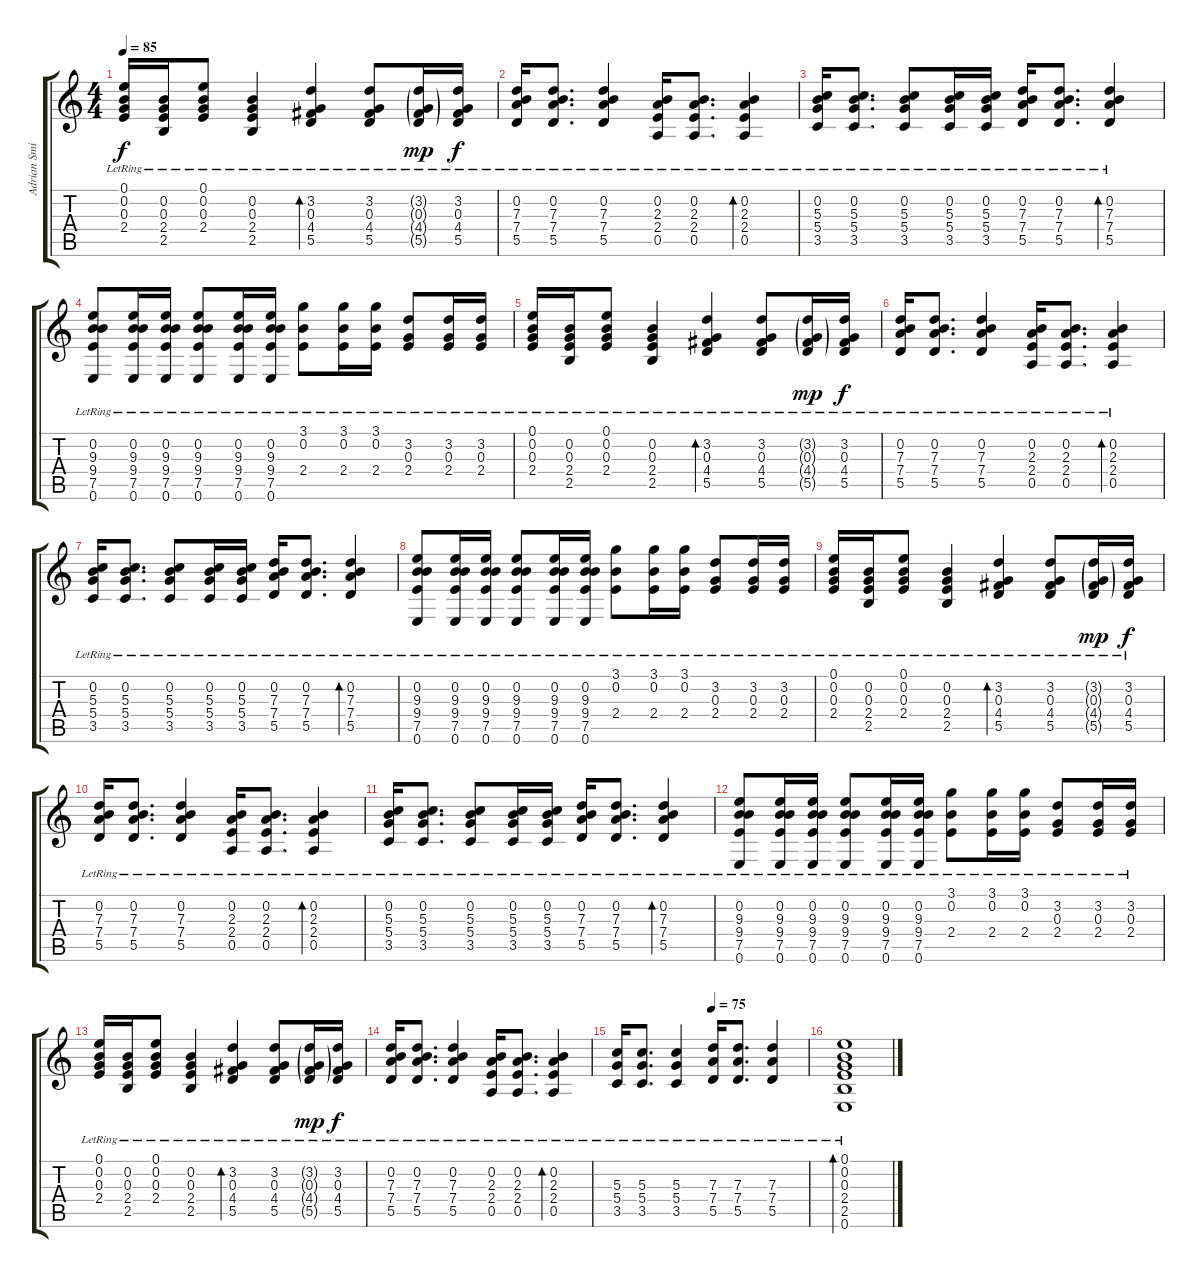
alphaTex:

\track ("Adrian Smith" "Adrian Smi") {instrument distortionguitar}
\staff {score tabs}
\tuning (E4 B3 G3 D3 A2 E2) {hide}
\ts (4 4)
\tempo 85
\clef g2
\ks c
(0.1{lr} 0.2{lr} 0.3{lr} 2.4{lr}).16{dy f} (0.2{lr} 0.3{lr} 2.4{lr} 2.5{lr}).16 (0.1{lr} 0.2{lr} 0.3{lr} 2.4{lr}).8 (0.2{lr} 0.3{lr} 2.4{lr} 2.5{lr}).4 (3.2{lr} 0.3{lr} 4.4{lr} 5.5{lr}).4{bd 120} (3.2{lr} 0.3{lr} 4.4{lr} 5.5{lr}).8 (3.2{g lr} 0.3{g lr} 4.4{g lr} 5.5{g lr}).16{dy mp} (3.2{lr} 0.3{lr} 4.4{lr} 5.5{lr}).16{dy f} |
(0.2{lr} 7.3{lr} 7.4{lr} 5.5{lr}).16 (0.2{lr} 7.3{lr} 7.4{lr} 5.5{lr}).8{d} (0.2{lr} 7.3{lr} 7.4{lr} 5.5{lr}).4 (0.2{lr} 2.3{lr} 2.4{lr} 0.5{lr}).16 (0.2{lr} 2.3{lr} 2.4{lr} 0.5{lr}).8{d} (0.2{lr} 2.3{lr} 2.4{lr} 0.5{lr}).4{bd 120} |
(0.2{lr} 5.3{lr} 5.4{lr} 3.5{lr}).16 (0.2{lr} 5.3{lr} 5.4{lr} 3.5{lr}).8{d} (0.2{lr} 5.3{lr} 5.4{lr} 3.5{lr}).8 (0.2{lr} 5.3{lr} 5.4{lr} 3.5{lr}).16 (0.2{lr} 5.3{lr} 5.4{lr} 3.5{lr}).16 (0.2{lr} 7.3{lr} 7.4{lr} 5.5{lr}).16 (0.2{lr} 7.3{lr} 7.4{lr} 5.5{lr}).8{d} (0.2{lr} 7.3{lr} 7.4{lr} 5.5{lr}).4{bd 120} |
(0.2{lr} 9.3{lr} 9.4{lr} 7.5{lr} 0.6{lr}).8 (0.2{lr} 9.3{lr} 9.4{lr} 7.5{lr} 0.6{lr}).16 (0.2{lr} 9.3{lr} 9.4{lr} 7.5{lr} 0.6{lr}).16 (0.2{lr} 9.3{lr} 9.4{lr} 7.5{lr} 0.6{lr}).8 (0.2{lr} 9.3{lr} 9.4{lr} 7.5{lr} 0.6{lr}).16 (0.2{lr} 9.3{lr} 9.4{lr} 7.5{lr} 0.6{lr}).16 (3.1{lr} 0.2{lr} 2.4{lr}).8 (3.1{lr} 0.2{lr} 2.4{lr}).16 (3.1{lr} 0.2{lr} 2.4{lr}).16 (3.2{lr} 0.3{lr} 2.4{lr}).8 (3.2{lr} 0.3{lr} 2.4{lr}).16 (3.2{lr} 0.3{lr} 2.4{lr}).16 |
(0.1{lr} 0.2{lr} 0.3{lr} 2.4{lr}).16 (0.2{lr} 0.3{lr} 2.4{lr} 2.5{lr}).16 (0.1{lr} 0.2{lr} 0.3{lr} 2.4{lr}).8 (0.2{lr} 0.3{lr} 2.4{lr} 2.5{lr}).4 (3.2{lr} 0.3{lr} 4.4{lr} 5.5{lr}).4{bd 120} (3.2{lr} 0.3{lr} 4.4{lr} 5.5{lr}).8 (3.2{g lr} 0.3{g lr} 4.4{g lr} 5.5{g lr}).16{dy mp} (3.2{lr} 0.3{lr} 4.4{lr} 5.5{lr}).16{dy f} |
(0.2{lr} 7.3{lr} 7.4{lr} 5.5{lr}).16 (0.2{lr} 7.3{lr} 7.4{lr} 5.5{lr}).8{d} (0.2{lr} 7.3{lr} 7.4{lr} 5.5{lr}).4 (0.2{lr} 2.3{lr} 2.4{lr} 0.5{lr}).16 (0.2{lr} 2.3{lr} 2.4{lr} 0.5{lr}).8{d} (0.2{lr} 2.3{lr} 2.4{lr} 0.5{lr}).4{bd 120} |
(0.2{lr} 5.3{lr} 5.4{lr} 3.5{lr}).16 (0.2{lr} 5.3{lr} 5.4{lr} 3.5{lr}).8{d} (0.2{lr} 5.3{lr} 5.4{lr} 3.5{lr}).8 (0.2{lr} 5.3{lr} 5.4{lr} 3.5{lr}).16 (0.2{lr} 5.3{lr} 5.4{lr} 3.5{lr}).16 (0.2{lr} 7.3{lr} 7.4{lr} 5.5{lr}).16 (0.2{lr} 7.3{lr} 7.4{lr} 5.5{lr}).8{d} (0.2{lr} 7.3{lr} 7.4{lr} 5.5{lr}).4{bd 120} |
(0.2{lr} 9.3{lr} 9.4{lr} 7.5{lr} 0.6{lr}).8 (0.2{lr} 9.3{lr} 9.4{lr} 7.5{lr} 0.6{lr}).16 (0.2{lr} 9.3{lr} 9.4{lr} 7.5{lr} 0.6{lr}).16 (0.2{lr} 9.3{lr} 9.4{lr} 7.5{lr} 0.6{lr}).8 (0.2{lr} 9.3{lr} 9.4{lr} 7.5{lr} 0.6{lr}).16 (0.2{lr} 9.3{lr} 9.4{lr} 7.5{lr} 0.6{lr}).16 (3.1{lr} 0.2{lr} 2.4{lr}).8 (3.1{lr} 0.2{lr} 2.4{lr}).16 (3.1{lr} 0.2{lr} 2.4{lr}).16 (3.2{lr} 0.3{lr} 2.4{lr}).8 (3.2{lr} 0.3{lr} 2.4{lr}).16 (3.2{lr} 0.3{lr} 2.4{lr}).16 |
(0.1{lr} 0.2{lr} 0.3{lr} 2.4{lr}).16 (0.2{lr} 0.3{lr} 2.4{lr} 2.5{lr}).16 (0.1{lr} 0.2{lr} 0.3{lr} 2.4{lr}).8 (0.2{lr} 0.3{lr} 2.4{lr} 2.5{lr}).4 (3.2{lr} 0.3{lr} 4.4{lr} 5.5{lr}).4{bd 120} (3.2{lr} 0.3{lr} 4.4{lr} 5.5{lr}).8 (3.2{g lr} 0.3{g lr} 4.4{g lr} 5.5{g lr}).16{dy mp} (3.2{lr} 0.3{lr} 4.4{lr} 5.5{lr}).16{dy f} |
(0.2{lr} 7.3{lr} 7.4{lr} 5.5{lr}).16 (0.2{lr} 7.3{lr} 7.4{lr} 5.5{lr}).8{d} (0.2{lr} 7.3{lr} 7.4{lr} 5.5{lr}).4 (0.2{lr} 2.3{lr} 2.4{lr} 0.5{lr}).16 (0.2{lr} 2.3{lr} 2.4{lr} 0.5{lr}).8{d} (0.2{lr} 2.3{lr} 2.4{lr} 0.5{lr}).4{bd 120} |
(0.2{lr} 5.3{lr} 5.4{lr} 3.5{lr}).16 (0.2{lr} 5.3{lr} 5.4{lr} 3.5{lr}).8{d} (0.2{lr} 5.3{lr} 5.4{lr} 3.5{lr}).8 (0.2{lr} 5.3{lr} 5.4{lr} 3.5{lr}).16 (0.2{lr} 5.3{lr} 5.4{lr} 3.5{lr}).16 (0.2{lr} 7.3{lr} 7.4{lr} 5.5{lr}).16 (0.2{lr} 7.3{lr} 7.4{lr} 5.5{lr}).8{d} (0.2{lr} 7.3{lr} 7.4{lr} 5.5{lr}).4{bd 120} |
(0.2{lr} 9.3{lr} 9.4{lr} 7.5{lr} 0.6{lr}).8 (0.2{lr} 9.3{lr} 9.4{lr} 7.5{lr} 0.6{lr}).16 (0.2{lr} 9.3{lr} 9.4{lr} 7.5{lr} 0.6{lr}).16 (0.2{lr} 9.3{lr} 9.4{lr} 7.5{lr} 0.6{lr}).8 (0.2{lr} 9.3{lr} 9.4{lr} 7.5{lr} 0.6{lr}).16 (0.2{lr} 9.3{lr} 9.4{lr} 7.5{lr} 0.6{lr}).16 (3.1{lr} 0.2{lr} 2.4{lr}).8 (3.1{lr} 0.2{lr} 2.4{lr}).16 (3.1{lr} 0.2{lr} 2.4{lr}).16 (3.2{lr} 0.3{lr} 2.4{lr}).8 (3.2{lr} 0.3{lr} 2.4{lr}).16 (3.2{lr} 0.3{lr} 2.4{lr}).16 |
(0.1{lr} 0.2{lr} 0.3{lr} 2.4{lr}).16 (0.2{lr} 0.3{lr} 2.4{lr} 2.5{lr}).16 (0.1{lr} 0.2{lr} 0.3{lr} 2.4{lr}).8 (0.2{lr} 0.3{lr} 2.4{lr} 2.5{lr}).4 (3.2{lr} 0.3{lr} 4.4{lr} 5.5{lr}).4{bd 120} (3.2{lr} 0.3{lr} 4.4{lr} 5.5{lr}).8 (3.2{g lr} 0.3{g lr} 4.4{g lr} 5.5{g lr}).16{dy mp} (3.2{lr} 0.3{lr} 4.4{lr} 5.5{lr}).16{dy f} |
(0.2{lr} 7.3{lr} 7.4{lr} 5.5{lr}).16 (0.2{lr} 7.3{lr} 7.4{lr} 5.5{lr}).8{d} (0.2{lr} 7.3{lr} 7.4{lr} 5.5{lr}).4 (0.2{lr} 2.3{lr} 2.4{lr} 0.5{lr}).16 (0.2{lr} 2.3{lr} 2.4{lr} 0.5{lr}).8{d} (0.2{lr} 2.3{lr} 2.4{lr} 0.5{lr}).4{bd 120} |
\tempo (75 0.5)
(5.3{lr} 5.4{lr} 3.5{lr}).16 (5.3{lr} 5.4{lr} 3.5{lr}).8{d} (5.3{lr} 5.4{lr} 3.5{lr}).4 (7.3{lr} 7.4{lr} 5.5{lr}).16 (7.3{lr} 7.4{lr} 5.5{lr}).8{d} (7.3{lr} 7.4{lr} 5.5{lr}).4 |
(0.1{lr} 0.2{lr} 0.3{lr} 2.4{lr} 2.5{lr} 0.6{lr}).1{bd 240}
